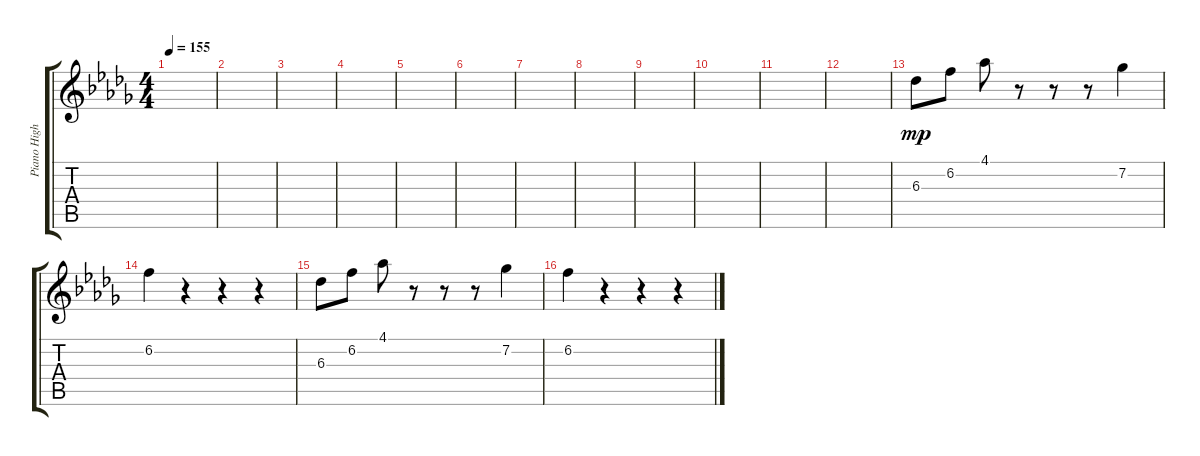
\track ("Piano High" "Piano High") {instrument acousticgrandpiano}
\staff {score tabs}
\tuning (E5 B4 G4 D4 A3 E3) {hide}
\ts (4 4)
\tempo 155
\clef g2
\ks db
|
|
|
|
|
|
|
|
|
|
|
|
6.3.8{dy mp} 6.2.8 4.1.8 r.8 r.8 r.8 7.2.4 |
6.2.4 r.4 r.4 r.4 |
6.3.8 6.2.8 4.1.8 r.8 r.8 r.8 7.2.4 |
6.2.4 r.4 r.4 r.4
